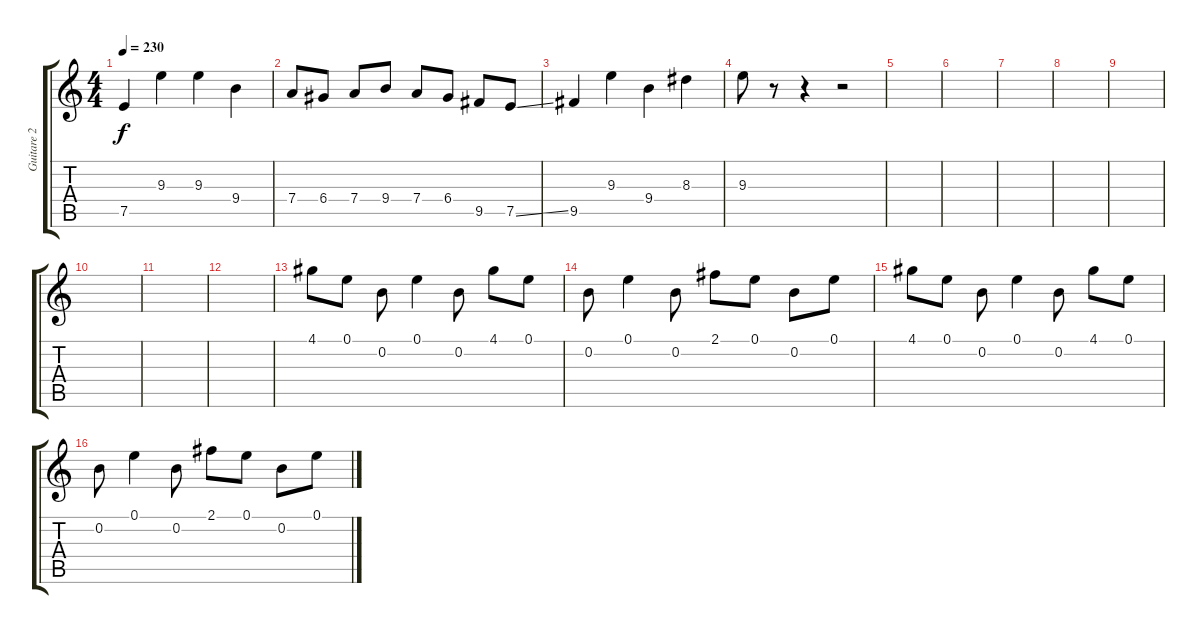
\track ("Guitare 2" "Guitare 2") {instrument distortionguitar}
\staff {score tabs}
\tuning (E4 B3 G3 D3 A2 E2) {hide}
\ts (4 4)
\tempo 230
\clef g2
\ks c
7.5.4{dy f} 9.3.4 9.3.4 9.4.4 |
7.4.8 6.4.8 7.4.8 9.4.8 7.4.8 6.4.8 9.5.8 7.5{ss}.8 |
9.5.4 9.3.4 9.4.4 8.3.4 |
9.3.8 r.8 r.4 r.2 |
|
|
|
|
|
|
|
|
4.1.8{instrument distortionguitar} 0.1.8 0.2.8 0.1.4 0.2.8 4.1.8 0.1.8 |
0.2.8 0.1.4 0.2.8 2.1.8 0.1.8 0.2.8 0.1.8 |
4.1.8 0.1.8 0.2.8 0.1.4 0.2.8 4.1.8 0.1.8 |
0.2.8 0.1.4 0.2.8 2.1.8 0.1.8 0.2.8 0.1.8
